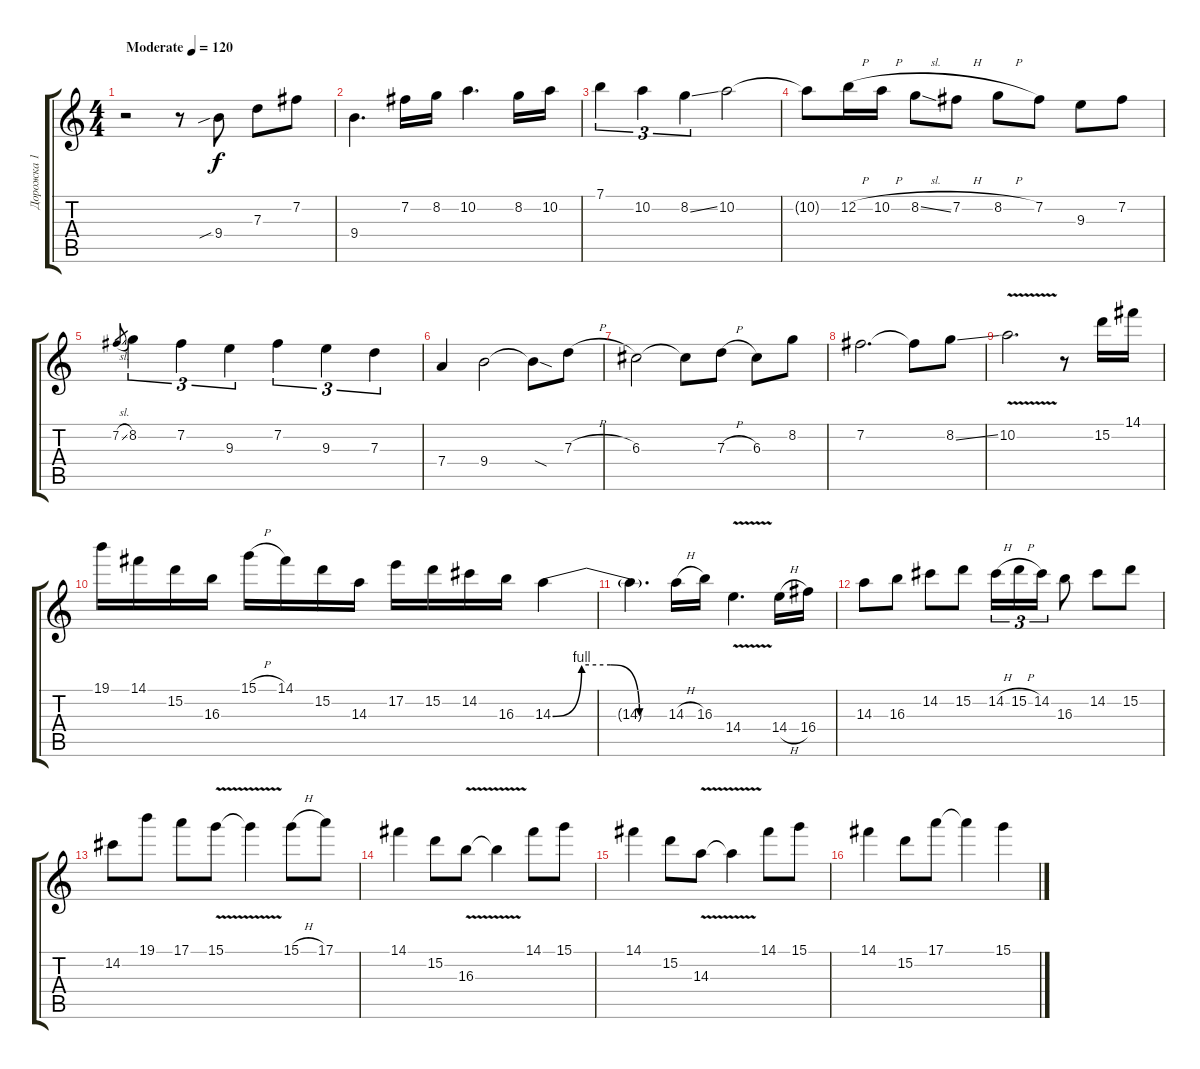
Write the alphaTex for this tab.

\track ("Дорожка 1" "Дорожка 1") {instrument overdrivenguitar}
\staff {score tabs}
\tuning (E4 B3 G3 D3 A2 E2) {hide}
\ts (4 4)
\tempo (120 "Moderate")
\clef g2
\ks c
r.2{dy f instrument overdrivenguitar} r.8 9.4{sib}.8 7.3.8 7.2.8 |
9.4.4{d} 7.2.16 8.2.16 10.2.4{d} 8.2.16 10.2.16 |
7.1.4{tu (3 2)} 10.2.4{tu (3 2)} 8.2{ss}.4{tu (3 2)} 10.2.2 |
10.2{t}.8 12.2{h}.16 10.2{h}.16 8.2{sl}.8 7.2{h}.8 8.2{h}.8 7.2.8 9.3.8 7.2.8 |
7.2{sl}.8{gr} 8.2.4{tu (3 2)} 7.2.4{tu (3 2)} 9.3.4{tu (3 2)} 7.2.4{tu (3 2)} 9.3.4{tu (3 2)} 7.3.4{tu (3 2)} |
7.4.4 9.4.2 9.4{sod t}.8 7.3{h}.8 |
6.3.2 6.3{t}.8 7.3{h}.8 6.3.8 8.2.8 |
7.2.2{d} 7.2{t}.8 8.2{ss}.8 |
10.2{v}.2{d} r.8 15.2.16 14.1.16 |
19.1.16 14.1.16 15.2.16 16.3.16 15.1{h}.16 14.1.16 15.2.16 14.3.16 17.2.16 15.2.16 14.2.16 16.3.16 14.3{be (custom 0 0 15 4 30 4 45 0 60 0)}.4 |
14.3{t}.4{d} 14.3{h}.16 16.3.16 14.4{v}.4{d} 14.4{h}.16 16.4.16 |
14.3.8 16.3.8 14.2.8 15.2.8 14.2{h}.16{tu (3 2)} 15.2{h}.16{tu (3 2)} 14.2.16{tu (3 2)} 16.3.8 14.2.8 15.2.8 |
14.2.8 19.1.8 17.1.8 15.1{v}.8 15.1{t}.4 15.1{h}.8 17.1.8 |
14.1.4 15.2.8 16.3{v}.8 16.3{t}.4 14.1.8 15.1.8 |
14.1.4 15.2.8 14.3{v}.8 14.3{t}.4 14.1.8 15.1.8 |
14.1.4 15.2.8 17.1.8 17.1{t}.4 15.1.4
